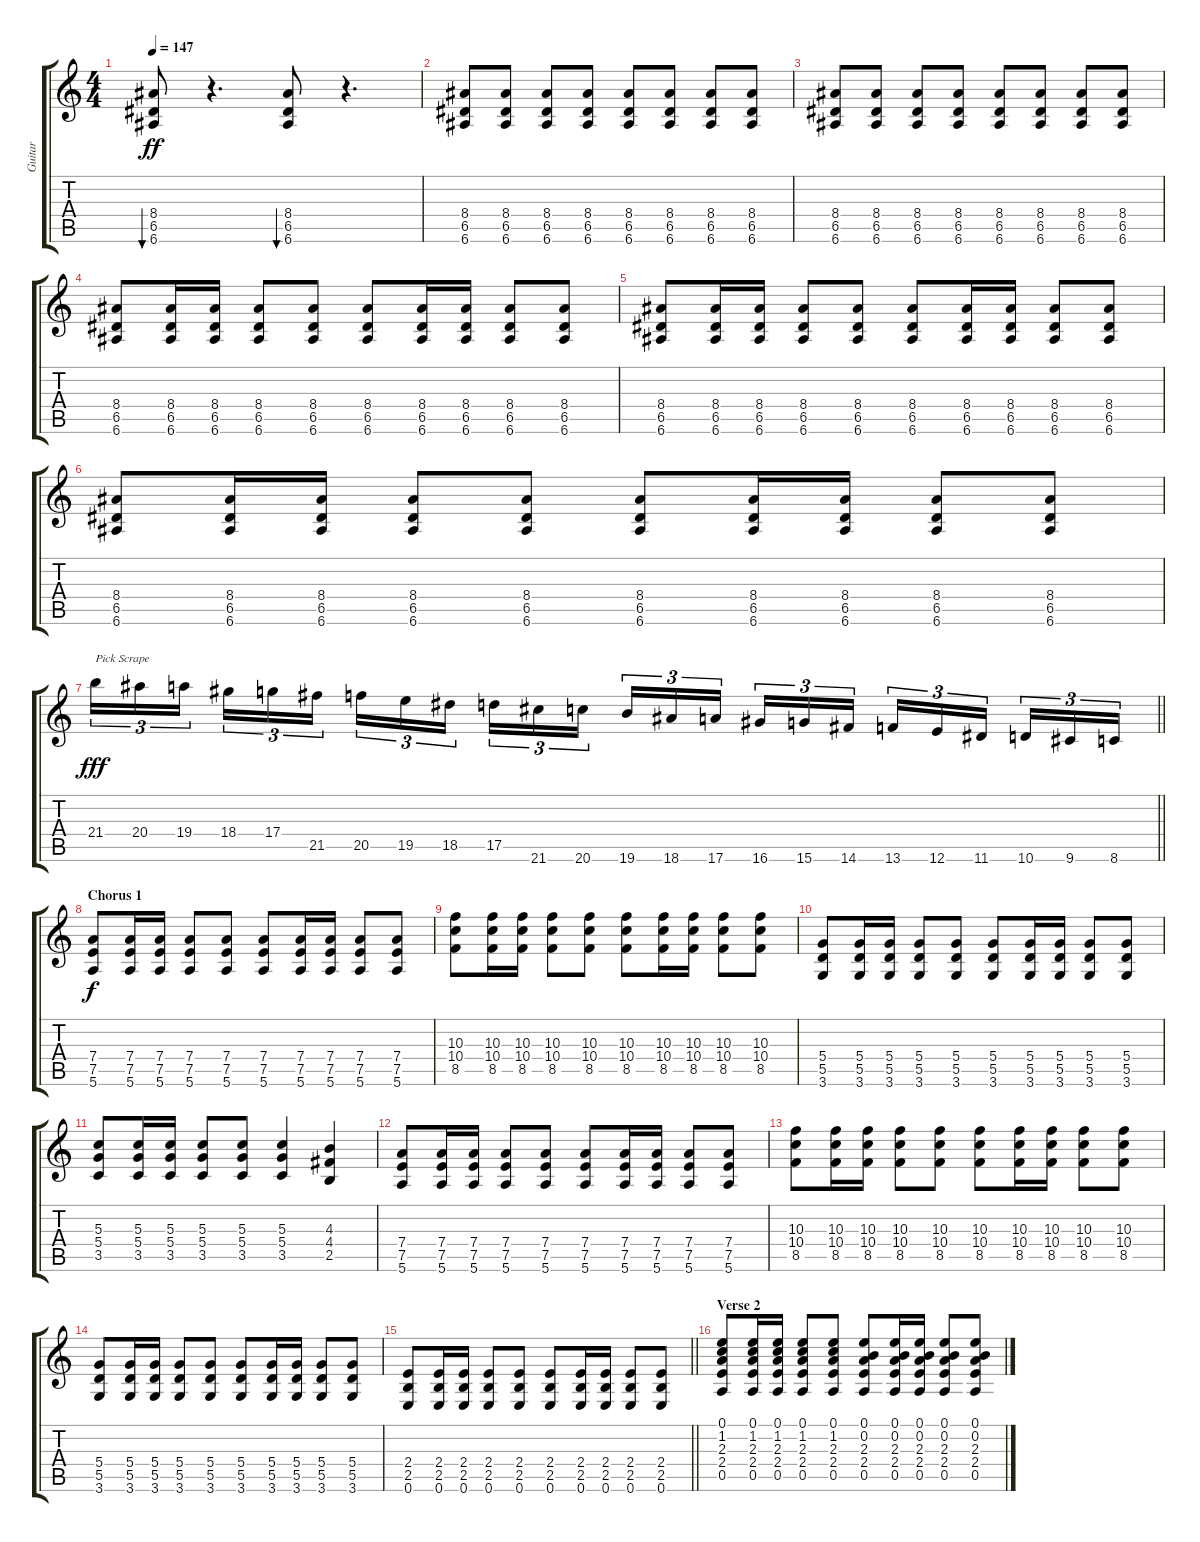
\track ("Guitar" "Guitar") {instrument distortionguitar}
\staff {score tabs}
\tuning (E4 B3 G3 D3 A2 E2) {hide}
\ts (4 4)
\tempo 147
\clef g2
\ks aminor
(8.4 6.5 6.6).8{bu 30 dy ff} r.4{d} (8.4 6.5 6.6).8{bu 30} r.4{d} |
(8.4 6.5 6.6).8 (8.4 6.5 6.6).8 (8.4 6.5 6.6).8 (8.4 6.5 6.6).8 (8.4 6.5 6.6).8 (8.4 6.5 6.6).8 (8.4 6.5 6.6).8 (8.4 6.5 6.6).8 |
(8.4 6.5 6.6).8 (8.4 6.5 6.6).8 (8.4 6.5 6.6).8 (8.4 6.5 6.6).8 (8.4 6.5 6.6).8 (8.4 6.5 6.6).8 (8.4 6.5 6.6).8 (8.4 6.5 6.6).8 |
(8.4 6.5 6.6).8 (8.4 6.5 6.6).16 (8.4 6.5 6.6).16 (8.4 6.5 6.6).8 (8.4 6.5 6.6).8 (8.4 6.5 6.6).8 (8.4 6.5 6.6).16 (8.4 6.5 6.6).16 (8.4 6.5 6.6).8 (8.4 6.5 6.6).8 |
(8.4 6.5 6.6).8 (8.4 6.5 6.6).16 (8.4 6.5 6.6).16 (8.4 6.5 6.6).8 (8.4 6.5 6.6).8 (8.4 6.5 6.6).8 (8.4 6.5 6.6).16 (8.4 6.5 6.6).16 (8.4 6.5 6.6).8 (8.4 6.5 6.6).8 |
(8.4 6.5 6.6).8 (8.4 6.5 6.6).16 (8.4 6.5 6.6).16 (8.4 6.5 6.6).8 (8.4 6.5 6.6).8 (8.4 6.5 6.6).8 (8.4 6.5 6.6).16 (8.4 6.5 6.6).16 (8.4 6.5 6.6).8 (8.4 6.5 6.6).8 |
\barLineRight lightlight
21.4.16{tu (3 2) txt "Pick Scrape" dy fff instrument guitarfretnoise} 20.4.16{tu (3 2)} 19.4.16{tu (3 2)} 18.4.16{tu (3 2)} 17.4.16{tu (3 2)} 21.5.16{tu (3 2)} 20.5.16{tu (3 2)} 19.5.16{tu (3 2)} 18.5.16{tu (3 2)} 17.5.16{tu (3 2)} 21.6.16{tu (3 2)} 20.6.16{tu (3 2)} 19.6.16{tu (3 2)} 18.6.16{tu (3 2)} 17.6.16{tu (3 2)} 16.6.16{tu (3 2)} 15.6.16{tu (3 2)} 14.6.16{tu (3 2)} 13.6.16{tu (3 2)} 12.6.16{tu (3 2)} 11.6.16{tu (3 2)} 10.6.16{tu (3 2)} 9.6.16{tu (3 2)} 8.6.16{tu (3 2)} |
\section ("" "Chorus 1")
(7.4 7.5 5.6).8{dy f instrument distortionguitar} (7.4 7.5 5.6).16 (7.4 7.5 5.6).16 (7.4 7.5 5.6).8 (7.4 7.5 5.6).8 (7.4 7.5 5.6).8 (7.4 7.5 5.6).16 (7.4 7.5 5.6).16 (7.4 7.5 5.6).8 (7.4 7.5 5.6).8 |
(10.3 10.4 8.5).8 (10.3 10.4 8.5).16 (10.3 10.4 8.5).16 (10.3 10.4 8.5).8 (10.3 10.4 8.5).8 (10.3 10.4 8.5).8 (10.3 10.4 8.5).16 (10.3 10.4 8.5).16 (10.3 10.4 8.5).8 (10.3 10.4 8.5).8 |
(5.4 5.5 3.6).8 (5.4 5.5 3.6).16 (5.4 5.5 3.6).16 (5.4 5.5 3.6).8 (5.4 5.5 3.6).8 (5.4 5.5 3.6).8 (5.4 5.5 3.6).16 (5.4 5.5 3.6).16 (5.4 5.5 3.6).8 (5.4 5.5 3.6).8 |
(5.3 5.4 3.5).8 (5.3 5.4 3.5).16 (5.3 5.4 3.5).16 (5.3 5.4 3.5).8 (5.3 5.4 3.5).8 (5.3 5.4 3.5).4 (4.3 4.4 2.5).4 |
(7.4 7.5 5.6).8 (7.4 7.5 5.6).16 (7.4 7.5 5.6).16 (7.4 7.5 5.6).8 (7.4 7.5 5.6).8 (7.4 7.5 5.6).8 (7.4 7.5 5.6).16 (7.4 7.5 5.6).16 (7.4 7.5 5.6).8 (7.4 7.5 5.6).8 |
(10.3 10.4 8.5).8 (10.3 10.4 8.5).16 (10.3 10.4 8.5).16 (10.3 10.4 8.5).8 (10.3 10.4 8.5).8 (10.3 10.4 8.5).8 (10.3 10.4 8.5).16 (10.3 10.4 8.5).16 (10.3 10.4 8.5).8 (10.3 10.4 8.5).8 |
(5.4 5.5 3.6).8 (5.4 5.5 3.6).16 (5.4 5.5 3.6).16 (5.4 5.5 3.6).8 (5.4 5.5 3.6).8 (5.4 5.5 3.6).8 (5.4 5.5 3.6).16 (5.4 5.5 3.6).16 (5.4 5.5 3.6).8 (5.4 5.5 3.6).8 |
\barLineRight lightlight
(2.4 2.5 0.6).8 (2.4 2.5 0.6).16 (2.4 2.5 0.6).16 (2.4 2.5 0.6).8 (2.4 2.5 0.6).8 (2.4 2.5 0.6).8 (2.4 2.5 0.6).16 (2.4 2.5 0.6).16 (2.4 2.5 0.6).8 (2.4 2.5 0.6).8 |
\section ("" "Verse 2")
(0.1 1.2 2.3 2.4 0.5).8 (0.1 1.2 2.3 2.4 0.5).16 (0.1 1.2 2.3 2.4 0.5).16 (0.1 1.2 2.3 2.4 0.5).8 (0.1 1.2 2.3 2.4 0.5).8 (0.1 0.2 2.3 2.4 0.5).8 (0.1 0.2 2.3 2.4 0.5).16 (0.1 0.2 2.3 2.4 0.5).16 (0.1 0.2 2.3 2.4 0.5).8 (0.1 0.2 2.3 2.4 0.5).8
